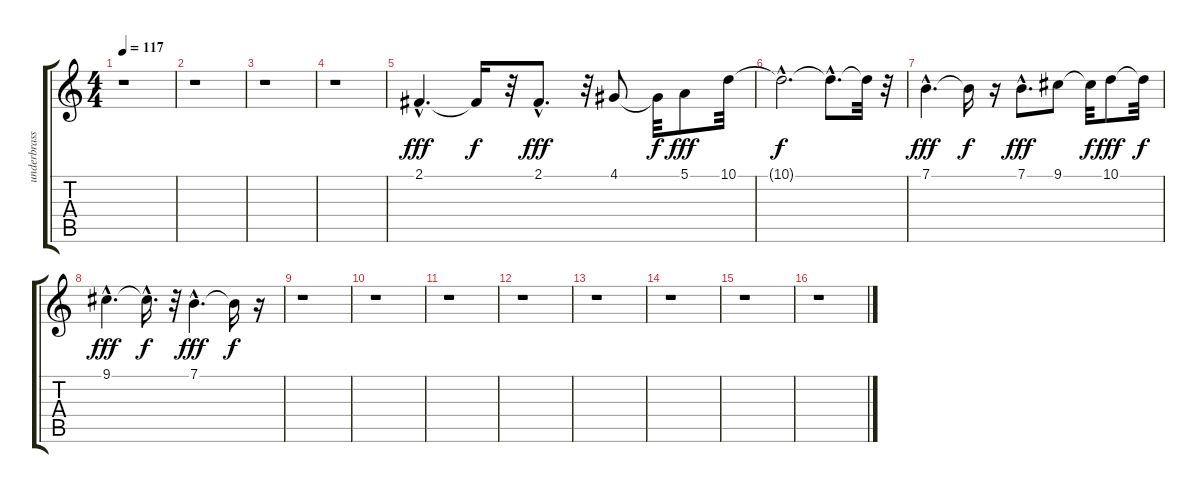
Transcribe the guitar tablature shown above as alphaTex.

\track ("underbrass" "underbrass") {instrument synthbrass1}
\staff {score tabs}
\tuning (E4 B3 G3 D3 A2 E2) {hide}
\ts (4 4)
\tempo 117
\clef g2
\ks c
r.1{dy fff} |
r.1 |
r.1 |
r.1 |
2.1{hac}.4{d instrument synthbrass1} 2.1{t}.16{dy f} r.32 2.1{hac}.8{d dy fff} r.32 4.1.8 4.1{t}.32{dy f} 5.1.8{dy fff} 10.1.32 |
10.1{hac t}.2{d dy f} 10.1{hac t}.8{d} 10.1{t}.32 r.32 |
7.1{hac}.4{d dy fff} 7.1{t}.16{dy f} r.16 7.1{hac}.8{d dy fff} 9.1.8 9.1{t}.32{dy f} 10.1.8{dy fff} 10.1{t}.32{dy f} |
9.1{hac}.4{d dy fff} 9.1{hac t}.16{d dy f} r.32 7.1{hac}.4{d dy fff} 7.1{t}.16{dy f} r.16 |
r.1 |
r.1 |
r.1 |
r.1 |
r.1 |
r.1 |
r.1 |
r.1
